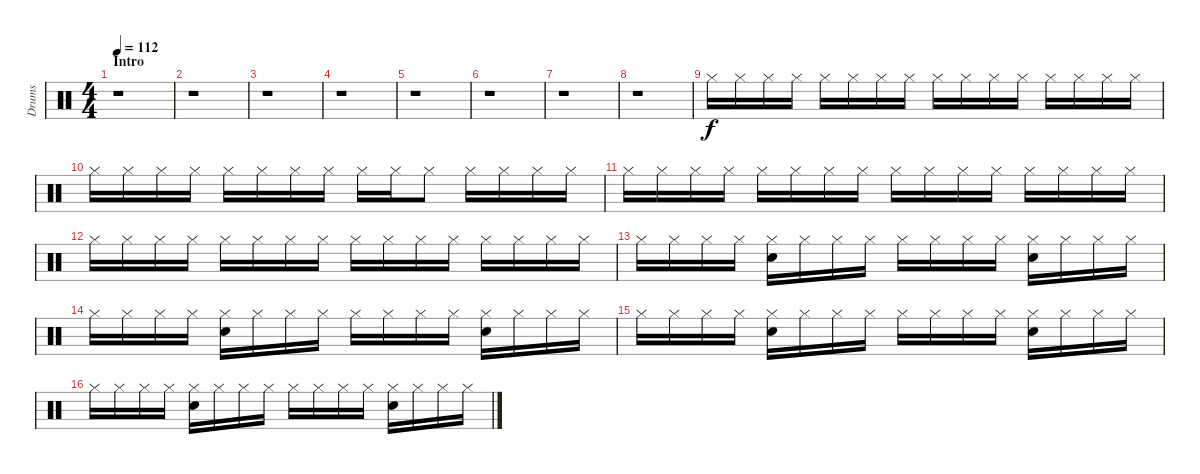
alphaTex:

\track ("Drums" "Drums") {instrument percussion}
\staff {score}
\articulation defaults
\ts (4 4)
\section ("" "Intro")
\tempo 112
\clef neutral
\ks c
r.1{dy f} |
r.1 |
r.1 |
r.1 |
r.1 |
r.1 |
r.1 |
r.1 |
"Hi-Hat (closed)".16 "Hi-Hat (closed)".16 "Hi-Hat (closed)".16 "Hi-Hat (closed)".16 "Hi-Hat (closed)".16 "Hi-Hat (closed)".16 "Hi-Hat (closed)".16 "Hi-Hat (closed)".16 "Hi-Hat (closed)".16 "Hi-Hat (closed)".16 "Hi-Hat (closed)".16 "Hi-Hat (closed)".16 "Hi-Hat (closed)".16 "Hi-Hat (closed)".16 "Hi-Hat (closed)".16 "Hi-Hat (closed)".16 |
"Hi-Hat (closed)".16 "Hi-Hat (closed)".16 "Hi-Hat (closed)".16 "Hi-Hat (closed)".16 "Hi-Hat (closed)".16 "Hi-Hat (closed)".16 "Hi-Hat (closed)".16 "Hi-Hat (closed)".16 "Hi-Hat (closed)".16 "Hi-Hat (closed)".16 "Hi-Hat (closed)".8 "Hi-Hat (closed)".16 "Hi-Hat (closed)".16 "Hi-Hat (closed)".16 "Hi-Hat (closed)".16 |
"Hi-Hat (closed)".16 "Hi-Hat (closed)".16 "Hi-Hat (closed)".16 "Hi-Hat (closed)".16 "Hi-Hat (closed)".16 "Hi-Hat (closed)".16 "Hi-Hat (closed)".16 "Hi-Hat (closed)".16 "Hi-Hat (closed)".16 "Hi-Hat (closed)".16 "Hi-Hat (closed)".16 "Hi-Hat (closed)".16 "Hi-Hat (closed)".16 "Hi-Hat (closed)".16 "Hi-Hat (closed)".16 "Hi-Hat (closed)".16 |
"Hi-Hat (closed)".16 "Hi-Hat (closed)".16 "Hi-Hat (closed)".16 "Hi-Hat (closed)".16 "Hi-Hat (closed)".16 "Hi-Hat (closed)".16 "Hi-Hat (closed)".16 "Hi-Hat (closed)".16 "Hi-Hat (closed)".16 "Hi-Hat (closed)".16 "Hi-Hat (closed)".16 "Hi-Hat (closed)".16 "Hi-Hat (closed)".16 "Hi-Hat (closed)".16 "Hi-Hat (closed)".16 "Hi-Hat (closed)".16 |
"Hi-Hat (closed)".16 "Hi-Hat (closed)".16 "Hi-Hat (closed)".16 "Hi-Hat (closed)".16 ("Hi-Hat (closed)" "Snare (hit) 2").16 "Hi-Hat (closed)".16 "Hi-Hat (closed)".16 "Hi-Hat (closed)".16 "Hi-Hat (closed)".16 "Hi-Hat (closed)".16 "Hi-Hat (closed)".16 "Hi-Hat (closed)".16 ("Hi-Hat (closed)" "Snare (hit) 2").16 "Hi-Hat (closed)".16 "Hi-Hat (closed)".16 "Hi-Hat (closed)".16 |
"Hi-Hat (closed)".16 "Hi-Hat (closed)".16 "Hi-Hat (closed)".16 "Hi-Hat (closed)".16 ("Hi-Hat (closed)" "Snare (hit) 2").16 "Hi-Hat (closed)".16 "Hi-Hat (closed)".16 "Hi-Hat (closed)".16 "Hi-Hat (closed)".16 "Hi-Hat (closed)".16 "Hi-Hat (closed)".16 "Hi-Hat (closed)".16 ("Hi-Hat (closed)" "Snare (hit) 2").16 "Hi-Hat (closed)".16 "Hi-Hat (closed)".16 "Hi-Hat (closed)".16 |
"Hi-Hat (closed)".16 "Hi-Hat (closed)".16 "Hi-Hat (closed)".16 "Hi-Hat (closed)".16 ("Hi-Hat (closed)" "Snare (hit) 2").16 "Hi-Hat (closed)".16 "Hi-Hat (closed)".16 "Hi-Hat (closed)".16 "Hi-Hat (closed)".16 "Hi-Hat (closed)".16 "Hi-Hat (closed)".16 "Hi-Hat (closed)".16 ("Hi-Hat (closed)" "Snare (hit) 2").16 "Hi-Hat (closed)".16 "Hi-Hat (closed)".16 "Hi-Hat (closed)".16 |
"Hi-Hat (closed)".16 "Hi-Hat (closed)".16 "Hi-Hat (closed)".16 "Hi-Hat (closed)".16 ("Hi-Hat (closed)" "Snare (hit) 2").16 "Hi-Hat (closed)".16 "Hi-Hat (closed)".16 "Hi-Hat (closed)".16 "Hi-Hat (closed)".16 "Hi-Hat (closed)".16 "Hi-Hat (closed)".16 "Hi-Hat (closed)".16 ("Hi-Hat (closed)" "Snare (hit) 2").16 "Hi-Hat (closed)".16 "Hi-Hat (closed)".16 "Hi-Hat (closed)".16
